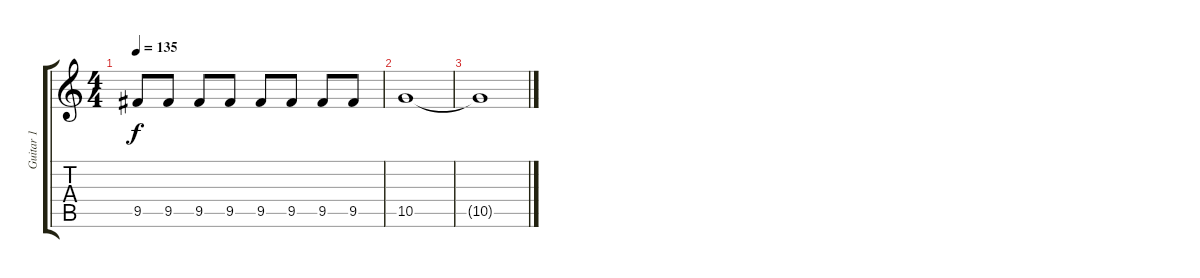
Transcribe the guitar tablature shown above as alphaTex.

\track ("Guitar 1" "Guitar 1") {instrument overdrivenguitar}
\staff {score tabs}
\tuning (E4 B3 G3 D3 A2 E2) {hide}
\ts (4 4)
\tempo 135
\clef g2
\ks c
9.5.8{dy f} 9.5.8 9.5.8 9.5.8 9.5.8 9.5.8 9.5.8 9.5.8 |
10.5.1 |
10.5{t}.1
